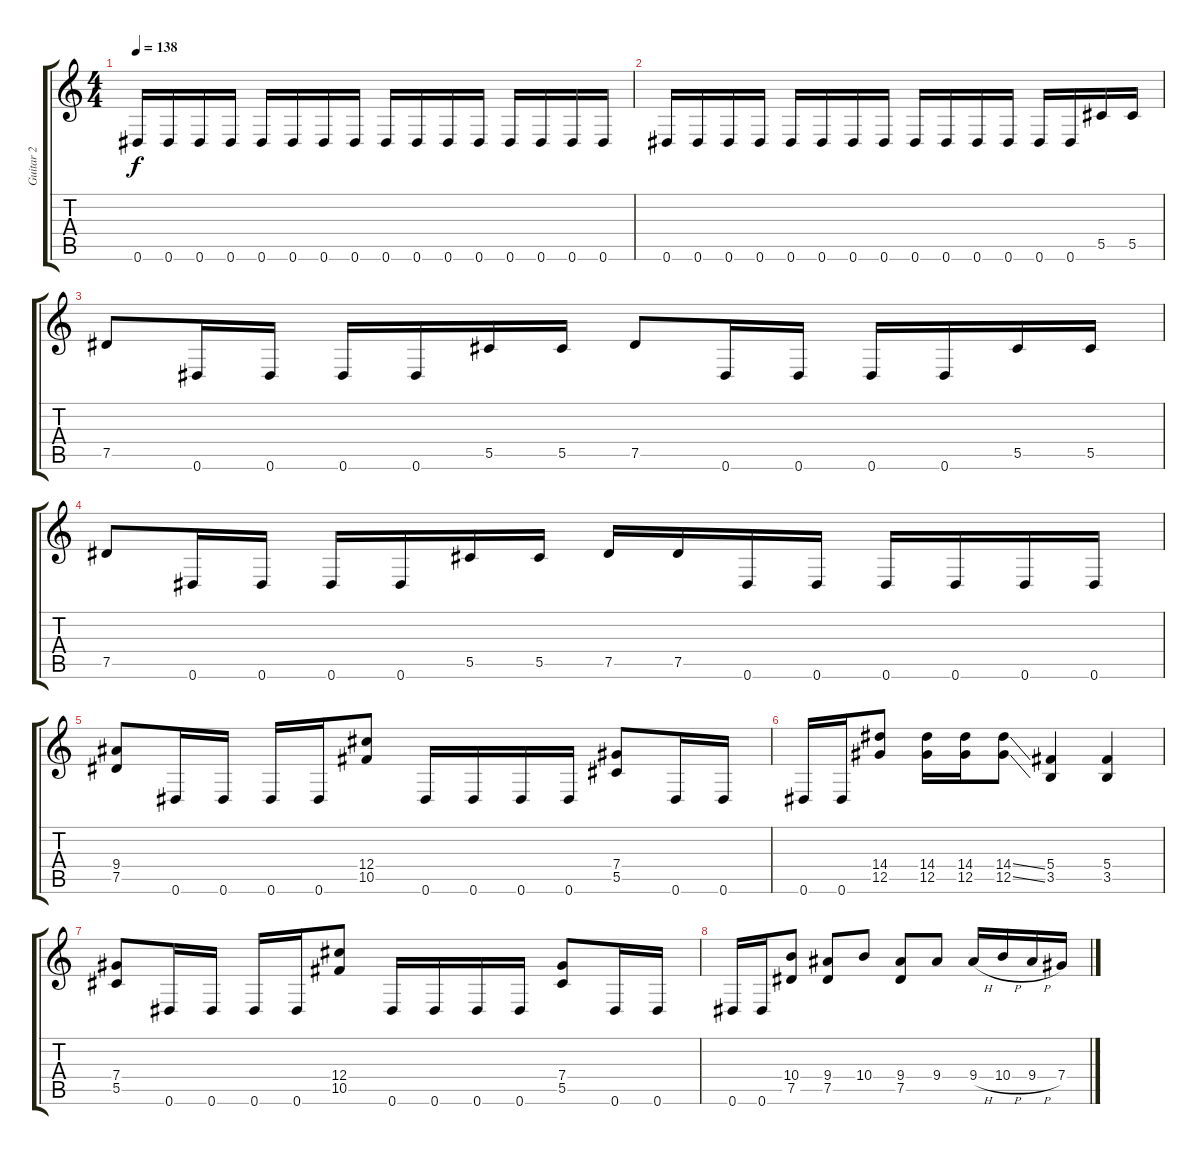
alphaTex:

\track ("Guitar 2" "Guitar 2") {instrument distortionguitar}
\staff {score tabs}
\tuning (Eb4 Bb3 Gb3 Db3 Ab2 Eb2) {hide}
\ts (4 4)
\tempo 138
\clef g2
\ks c
0.6.16{dy f instrument distortionguitar} 0.6.16 0.6.16 0.6.16 0.6.16 0.6.16 0.6.16 0.6.16 0.6.16 0.6.16 0.6.16 0.6.16 0.6.16 0.6.16 0.6.16 0.6.16 |
0.6.16 0.6.16 0.6.16 0.6.16 0.6.16 0.6.16 0.6.16 0.6.16 0.6.16 0.6.16 0.6.16 0.6.16 0.6.16 0.6.16 5.5.16 5.5.16 |
7.5.8 0.6.16 0.6.16 0.6.16 0.6.16 5.5.16 5.5.16 7.5.8 0.6.16 0.6.16 0.6.16 0.6.16 5.5.16 5.5.16 |
7.5.8 0.6.16 0.6.16 0.6.16 0.6.16 5.5.16 5.5.16 7.5.16 7.5.16 0.6.16 0.6.16 0.6.16 0.6.16 0.6.16 0.6.16 |
(9.4 7.5).8 0.6.16 0.6.16 0.6.16 0.6.16 (12.4 10.5).8 0.6.16 0.6.16 0.6.16 0.6.16 (7.4 5.5).8 0.6.16 0.6.16 |
0.6.16 0.6.16 (14.4 12.5).8 (14.4 12.5).16 (14.4 12.5).16 (14.4{ss} 12.5{ss}).8 (5.4 3.5).4 (5.4 3.5).4 |
(7.4 5.5).8 0.6.16 0.6.16 0.6.16 0.6.16 (12.4 10.5).8 0.6.16 0.6.16 0.6.16 0.6.16 (7.4 5.5).8 0.6.16 0.6.16 |
0.6.16 0.6.16 (10.4 7.5).8 (9.4 7.5).8 10.4.8 (9.4 7.5).8 9.4.8 9.4{h}.16 10.4{h}.16 9.4{h}.16 7.4.16
